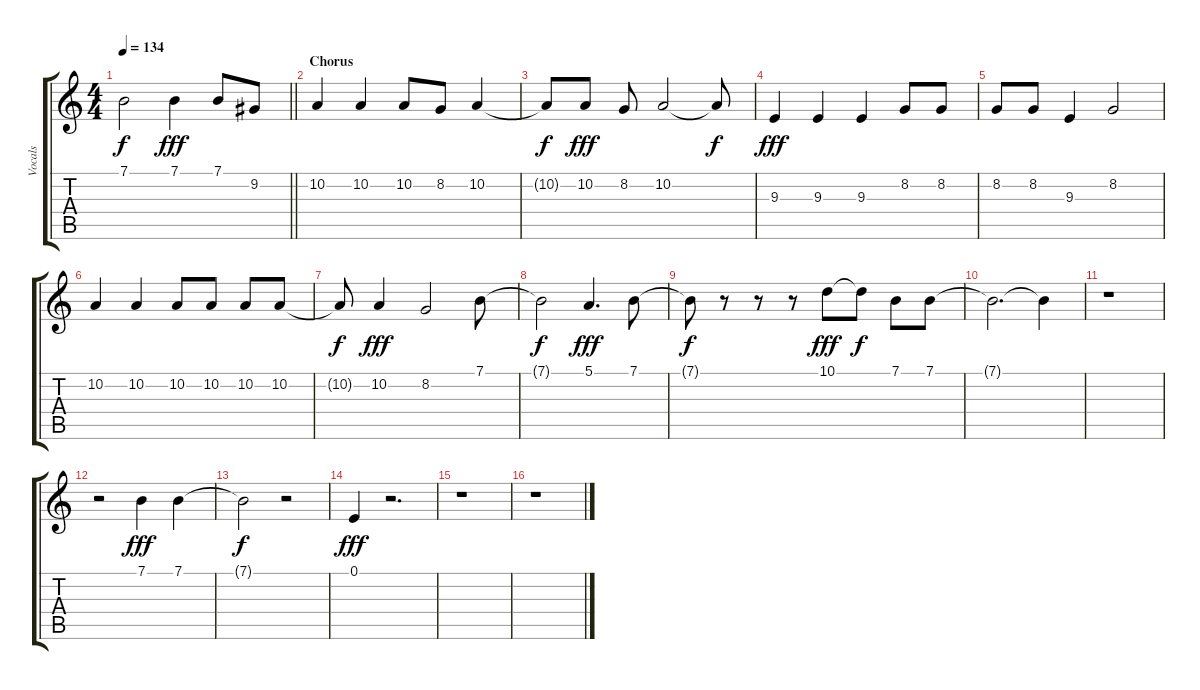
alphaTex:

\track ("Vocals" "Vocals") {instrument harmonica}
\staff {score tabs}
\tuning (E4 B3 G3 D3 A2 E2) {hide}
\ts (4 4)
\tempo 134
\clef g2
\barLineRight lightlight
\ks c
7.1{t}.2{dy f} 7.1.4{dy fff} 7.1.8 9.2.8 |
\section ("" "Chorus")
10.2.4 10.2.4 10.2.8 8.2.8 10.2.4 |
10.2{t}.8{dy f} 10.2.8{dy fff} 8.2.8 10.2.2 10.2{t}.8{dy f} |
9.3.4{dy fff} 9.3.4 9.3.4 8.2.8 8.2.8 |
8.2.8 8.2.8 9.3.4 8.2.2 |
10.2.4 10.2.4 10.2.8 10.2.8 10.2.8 10.2.8 |
10.2{t}.8{dy f} 10.2.4{dy fff} 8.2.2 7.1.8 |
7.1{t}.2{dy f} 5.1.4{d dy fff} 7.1.8 |
7.1{t}.8{dy f} r.8 r.8 r.8 10.1.8{dy fff} 10.1{t}.8{dy f} 7.1.8 7.1.8 |
7.1{t}.2{d} 7.1{t}.4 |
r.1 |
r.2 7.1.4{dy fff} 7.1.4 |
7.1{t}.2{dy f} r.2 |
0.1.4{dy fff} r.2{d} |
r.1 |
r.1
